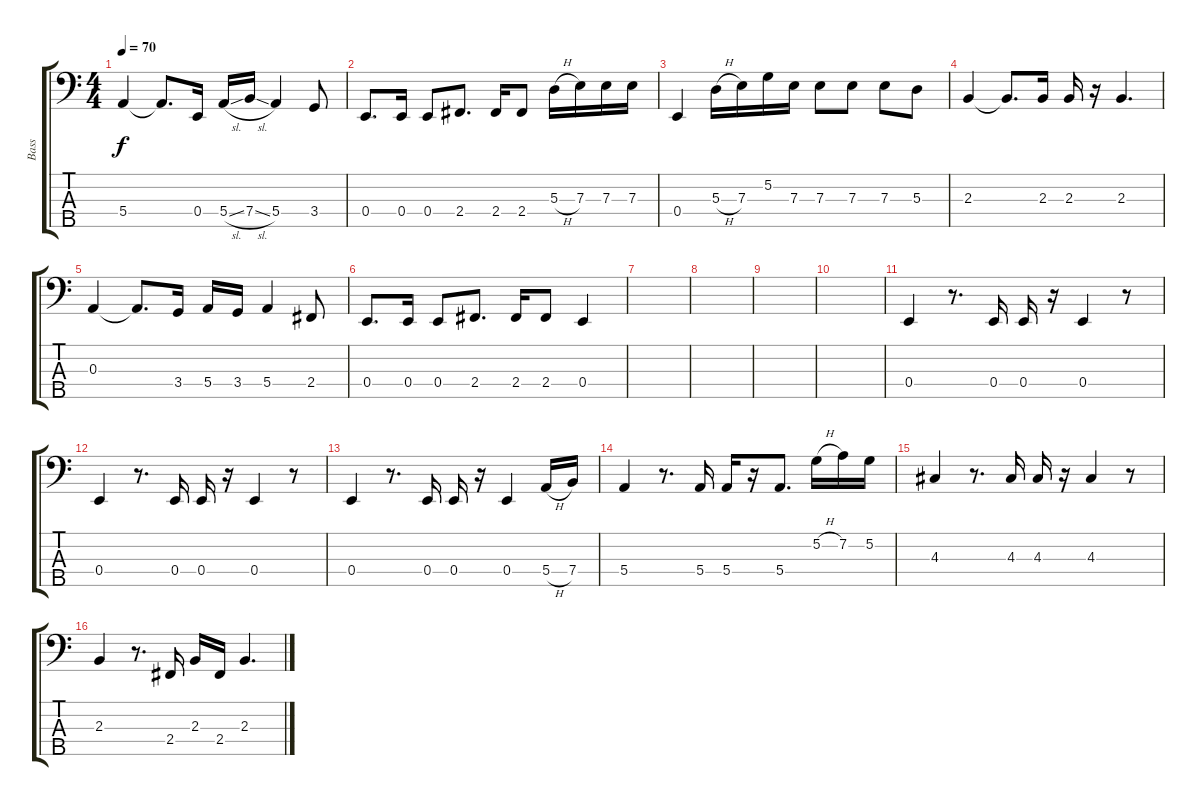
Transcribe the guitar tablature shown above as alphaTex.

\track ("Bass" "Bass") {instrument electricbassfinger}
\staff {score tabs}
\tuning (G2 D2 A1 E1 B0) {hide}
\ts (4 4)
\tempo 70
\clef f4
\ks c
5.4.4{dy f} 5.4{t}.8{d} 0.4.16 5.4{sl}.16 7.4{sl}.16 5.4.4 3.4.8 |
0.4.8{d} 0.4.16 0.4.8 2.4.8{d} 2.4.16 2.4.8 5.3{h}.16 7.3.16 7.3.16 7.3.16 |
0.4.4 5.3{h}.16 7.3.16 5.2.16 7.3.16 7.3.8 7.3.8 7.3.8 5.3.8 |
2.3.4 2.3{t}.8{d} 2.3.16 2.3.16 r.16 2.3.4{d} |
0.3.4 0.3{t}.8{d} 3.4.16 5.4.16 3.4.16 5.4.4 2.4.8 |
0.4.8{d} 0.4.16 0.4.8 2.4.8{d} 2.4.16 2.4.8 0.4.4 |
|
|
|
|
0.4.4 r.8{d} 0.4.16 0.4.16 r.16 0.4.4 r.8 |
0.4.4 r.8{d} 0.4.16 0.4.16 r.16 0.4.4 r.8 |
0.4.4 r.8{d} 0.4.16 0.4.16 r.16 0.4.4 5.4{h}.16 7.4.16 |
5.4.4 r.8{d} 5.4.16 5.4.16 r.16 5.4.8{d} 5.2{h}.16 7.2.16 5.2.16 |
4.3.4 r.8{d} 4.3.16 4.3.16 r.16 4.3.4 r.8 |
2.3.4 r.8{d} 2.4.16 2.3.16 2.4.16 2.3.4{d}
